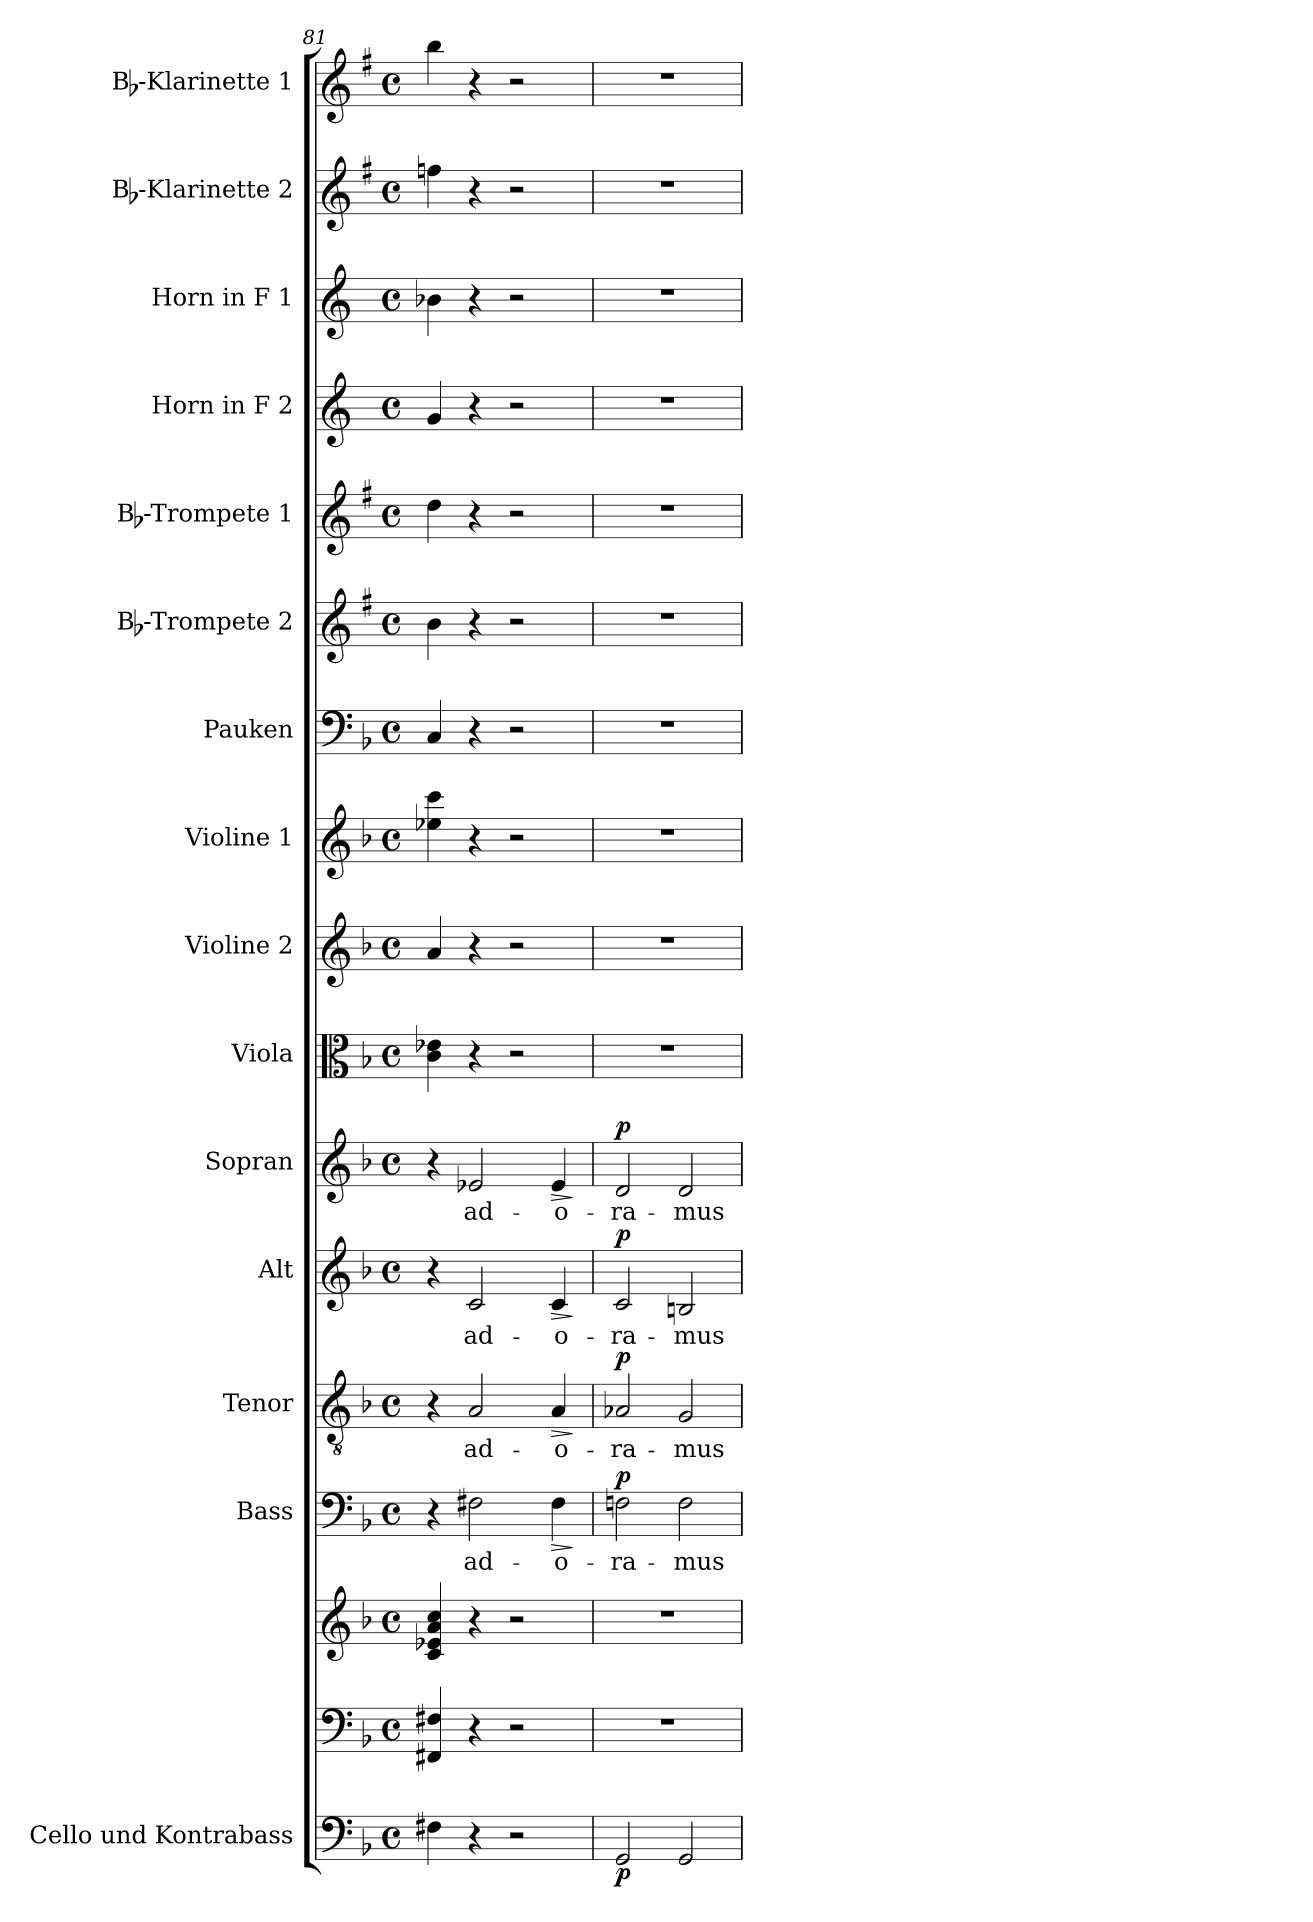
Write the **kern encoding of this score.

**kern	**dynam	**kern	**kern	**kern	**text	**dynam	**kern	**text	**dynam	**kern	**text	**dynam	**kern	**text	**dynam	**kern	**kern	**kern	**kern	**kern	**kern	**kern	**kern	**kern	**kern
*part16	*part16	*part15	*part15	*part14	*part14	*part14	*part13	*part13	*part13	*part12	*part12	*part12	*part11	*part11	*part11	*part10	*part9	*part8	*part7	*part6	*part5	*part4	*part3	*part2	*part1
*staff17	*staff17	*staff16	*staff15	*staff14	*staff14	*staff14	*staff13	*staff13	*staff13	*staff12	*staff12	*staff12	*staff11	*staff11	*staff11	*staff10	*staff9	*staff8	*staff7	*staff6	*staff5	*staff4	*staff3	*staff2	*staff1
*I"Cello und Kontrabass	*	*	*	*I"Bass	*	*	*I"Tenor	*	*	*I"Alt	*	*	*I"Sopran	*	*	*I"Viola	*I"Violine 2	*I"Violine 1	*I"Pauken	*I"Bb-Trompete 2	*I"Bb-Trompete 1	*I"Horn in F 2	*I"Horn in F 1	*I"Bb-Klarinette 2	*I"Bb-Klarinette 1
*I'Kb.	*	*	*	*I'B.	*	*	*I'T.	*	*	*I'A.	*	*	*I'S.	*	*	*I'Vla.	*I'Vl. 2	*I'Vl. 1	*I'Pk.	*I'Bb Trp. 2	*I'Bb Trp. 1	*	*	*I'Bb Kl. 2	*I'Bb Kl. 1
*clefF4	*	*clefF4	*clefG2	*clefF4	*	*	*clefGv2	*	*	*clefG2	*	*	*clefG2	*	*	*clefC3	*clefG2	*clefG2	*clefF4	*clefG2	*clefG2	*clefG2	*clefG2	*clefG2	*clefG2
*ITrd7c12	*	*	*	*	*	*	*	*	*	*	*	*	*	*	*	*	*	*	*	*ITrd1c2	*ITrd1c2	*ITrd4c7	*ITrd4c7	*ITrd1c2	*ITrd1c2
*k[b-]	*	*k[b-]	*k[b-]	*k[b-]	*	*	*k[b-]	*	*	*k[b-]	*	*	*k[b-]	*	*	*k[b-]	*k[b-]	*k[b-]	*k[b-]	*k[b-]	*k[b-]	*k[b-]	*k[b-]	*k[b-]	*k[b-]
*F:	*	*F:	*F:	*F:	*	*	*F:	*	*	*F:	*	*	*F:	*	*	*F:	*F:	*F:	*F:	*F:	*F:	*F:	*F:	*F:	*F:
*M4/4	*	*M4/4	*M4/4	*M4/4	*	*	*M4/4	*	*	*M4/4	*	*	*M4/4	*	*	*M4/4	*M4/4	*M4/4	*M4/4	*M4/4	*M4/4	*M4/4	*M4/4	*M4/4	*M4/4
*met(c)	*	*met(c)	*met(c)	*met(c)	*	*	*met(c)	*	*	*met(c)	*	*	*met(c)	*	*	*met(c)	*met(c)	*met(c)	*met(c)	*met(c)	*met(c)	*met(c)	*met(c)	*met(c)	*met(c)
=81	=81	=81	=81	=81	=81	=81	=81	=81	=81	=81	=81	=81	=81	=81	=81	=81	=81	=81	=81	=81	=81	=81	=81	=81	=81
4FF#X\	.	4FF#X/ 4F#X/	4c/ 4e-X/ 4a/ 4cc/	4r	.	.	4r	.	.	4r	.	.	4r	.	.	4c\ 4e-X\	4a/	4ee-X\ 4ccc\	4C/	4a\	4cc\	4c/	4e-X\	4ee-X\	4aa\
!	!	!	!	!	!LO:LY:b	!	!	!LO:LY:b	!	!	!LO:LY:b	!	!	!LO:LY:b	!	!	!	!	!	!	!	!	!	!	!
4r	.	4r	4r	2F#X\	ad-	.	2A/	ad-	.	2c/	ad-	.	2e-X/	ad-	.	4r	4r	4r	4r	4r	4r	4r	4r	4r	4r
2r	.	2r	2r	.	.	.	.	.	.	.	.	.	.	.	.	2r	2r	2r	2r	2r	2r	2r	2r	2r	2r
!	!	!	!	!	!LO:LY:b	!LO:HP:b	!	!LO:LY:b	!LO:HP:b	!	!LO:LY:b	!LO:HP:b	!	!LO:LY:b	!LO:HP:b	!	!	!	!	!	!	!	!	!	!
.	.	.	.	4F#\	-o-	>	4A/	-o-	>	4c/	-o-	>	4e-/	-o-	>	.	.	.	.	.	.	.	.	.	.
.	.	.	.	.	.	]	.	.	]	.	.	]	.	.	]	.	.	.	.	.	.	.	.	.	.
=82	=82	=82	=82	=82	=82	=82	=82	=82	=82	=82	=82	=82	=82	=82	=82	=82	=82	=82	=82	=82	=82	=82	=82	=82	=82
!	!LO:DY:b	!	!	!	!LO:LY:b	!LO:DY:a	!	!LO:LY:b	!LO:DY:a	!	!LO:LY:b	!LO:DY:a	!	!LO:LY:b	!LO:DY:a	!	!	!	!	!	!	!	!	!	!
2GGG/	p	1r	1r	2Fn\	-ra-	p	2A-X/	-ra-	p	2c/	-ra-	p	2d/	-ra-	p	1r	1r	1r	1r	1r	1r	1r	1r	1r	1r
!	!	!	!	!	!LO:LY:b	!	!	!LO:LY:b	!	!	!LO:LY:b	!	!	!LO:LY:b	!	!	!	!	!	!	!	!	!	!	!
2GGG/	.	.	.	2F\	-mus	.	2G/	-mus	.	2Bn/	-mus	.	2d/	-mus	.	.	.	.	.	.	.	.	.	.	.
=	=	=	=	=	=	=	=	=	=	=	=	=	=	=	=	=	=	=	=	=	=	=	=	=	=
*-	*-	*-	*-	*-	*-	*-	*-	*-	*-	*-	*-	*-	*-	*-	*-	*-	*-	*-	*-	*-	*-	*-	*-	*-	*-
